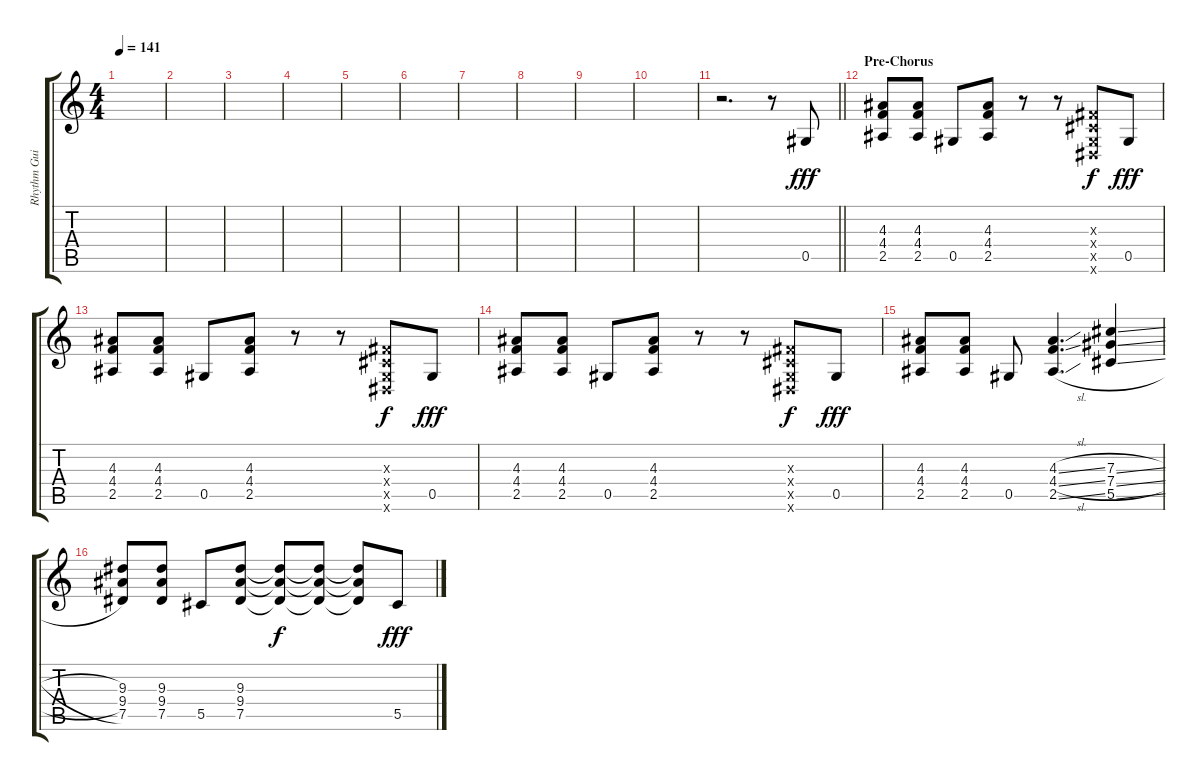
\track ("Rhythm Guitar" "Rhythm Gui") {instrument overdrivenguitar}
\staff {score tabs}
\tuning (Eb4 Bb3 Gb3 Db3 Ab2 Eb2) {hide}
\ts (4 4)
\tempo 141
\clef g2
\ks c
|
|
|
|
|
|
|
|
|
|
\barLineRight lightlight
r.2{d} r.8 0.5.8{dy fff} |
\section ("" "Pre-Chorus")
(4.3 4.4 2.5).8 (4.3 4.4 2.5).8 0.5.8 (4.3 4.4 2.5).8 r.8 r.8 (0.3{x} 0.4{x} 0.5{x} 0.6{x}).8{dy f} 0.5.8{dy fff} |
(4.3 4.4 2.5).8 (4.3 4.4 2.5).8 0.5.8 (4.3 4.4 2.5).8 r.8 r.8 (0.3{x} 0.4{x} 0.5{x} 0.6{x}).8{dy f} 0.5.8{dy fff} |
(4.3 4.4 2.5).8 (4.3 4.4 2.5).8 0.5.8 (4.3 4.4 2.5).8 r.8 r.8 (0.3{x} 0.4{x} 0.5{x} 0.6{x}).8{dy f} 0.5.8{dy fff} |
(4.3 4.4 2.5).8 (4.3 4.4 2.5).8 0.5.8 (4.3{sl} 4.4{sl} 2.5{sl}).4{d} (7.3{sl} 7.4{sl} 5.5{sl}).4 |
(9.3 9.4 7.5).8 (9.3 9.4 7.5).8 5.5.8 (9.3 9.4 7.5).8 (9.3{t} 9.4{t} 7.5{t}).8{dy f} (9.3{t} 9.4{t} 7.5{t}).8 (9.3{t} 9.4{t} 7.5{t}).8 5.5.8{dy fff}
